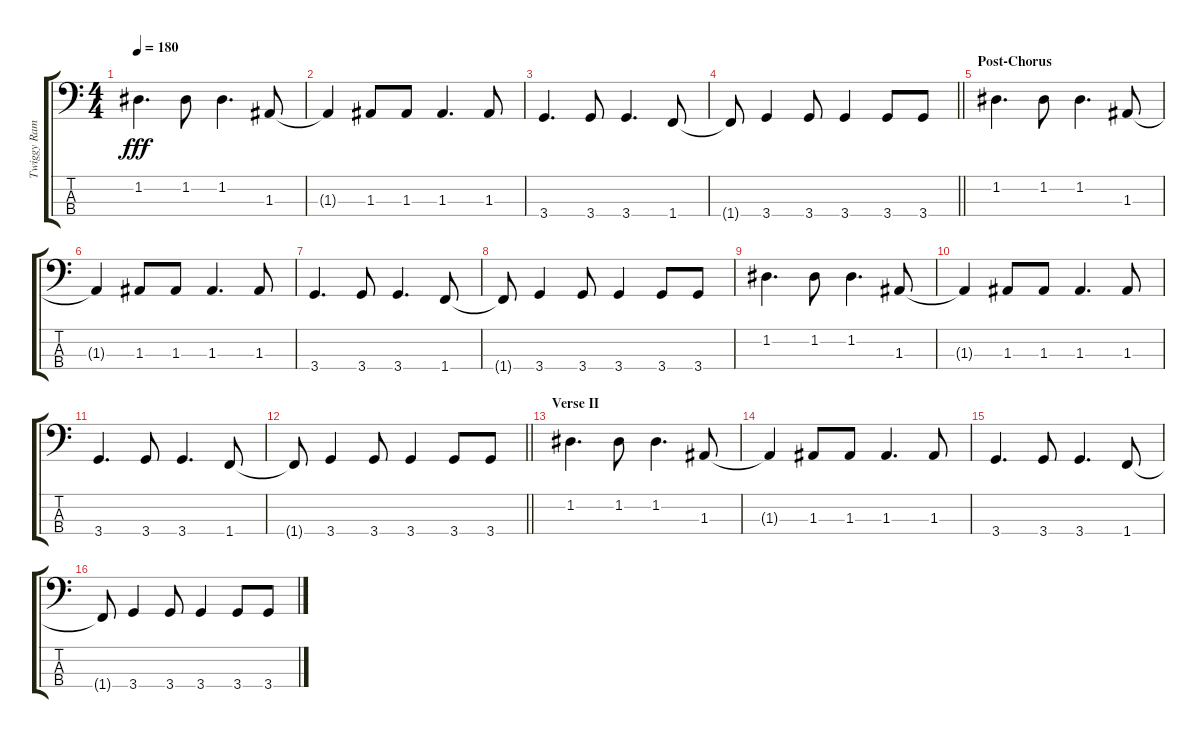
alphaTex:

\track ("Twiggy Ramirez" "Twiggy Ram") {instrument electricbassfinger}
\staff {score tabs}
\tuning (G2 D2 A1 E1) {hide}
\ts (4 4)
\tempo 180
\clef f4
\ks c
1.2.4{d dy fff} 1.2.8 1.2.4{d} 1.3.8 |
1.3{t}.4 1.3.8 1.3.8 1.3.4{d} 1.3.8 |
3.4.4{d} 3.4.8 3.4.4{d} 1.4.8 |
\barLineRight lightlight
1.4{t}.8 3.4.4 3.4.8 3.4.4 3.4.8 3.4.8 |
\section ("" "Post-Chorus")
1.2.4{d} 1.2.8 1.2.4{d} 1.3.8 |
1.3{t}.4 1.3.8 1.3.8 1.3.4{d} 1.3.8 |
3.4.4{d} 3.4.8 3.4.4{d} 1.4.8 |
1.4{t}.8 3.4.4 3.4.8 3.4.4 3.4.8 3.4.8 |
1.2.4{d} 1.2.8 1.2.4{d} 1.3.8 |
1.3{t}.4 1.3.8 1.3.8 1.3.4{d} 1.3.8 |
3.4.4{d} 3.4.8 3.4.4{d} 1.4.8 |
\barLineRight lightlight
1.4{t}.8 3.4.4 3.4.8 3.4.4 3.4.8 3.4.8 |
\section ("" "Verse II")
1.2.4{d} 1.2.8 1.2.4{d} 1.3.8 |
1.3{t}.4 1.3.8 1.3.8 1.3.4{d} 1.3.8 |
3.4.4{d} 3.4.8 3.4.4{d} 1.4.8 |
1.4{t}.8 3.4.4 3.4.8 3.4.4 3.4.8 3.4.8
